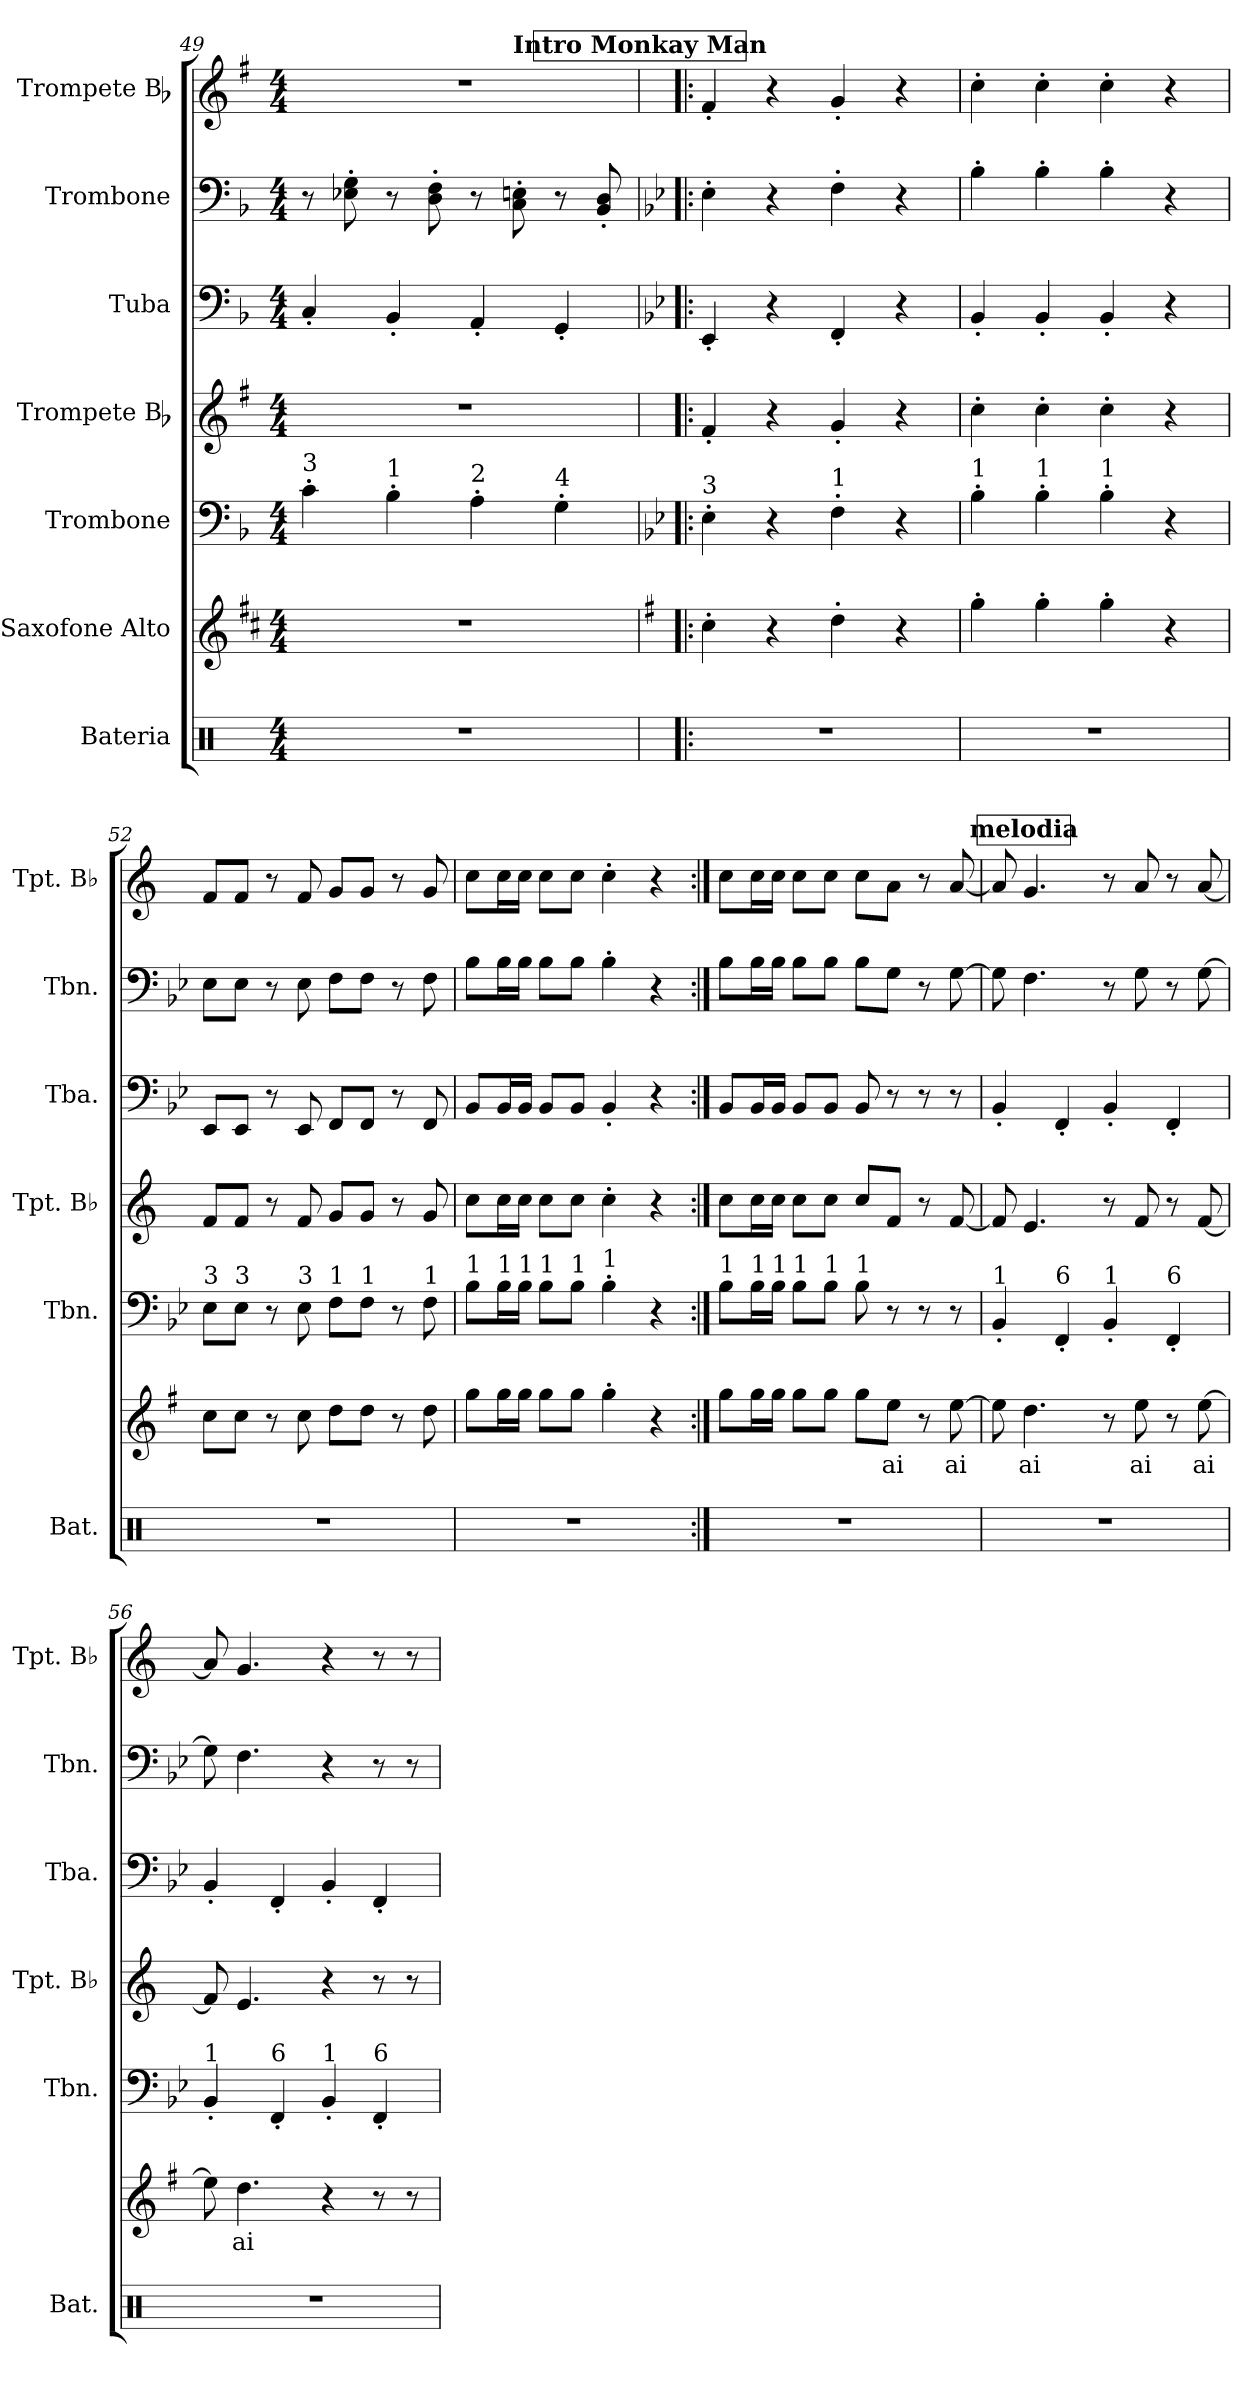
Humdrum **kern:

**kern	**kern	**text	**kern	**kern	**kern	**kern	**kern
*part7	*part6	*part6	*part5	*part4	*part3	*part2	*part1
*staff7	*staff6	*staff6	*staff5	*staff4	*staff3	*staff2	*staff1
*I"Bateria	*I"Saxofone Alto	*	*I"Trombone	*I"Trompete Bb	*I"Tuba	*I"Trombone	*I"Trompete Bb
*I'Bat.	*	*	*I'Tbn.	*I'Tpt. Bb	*I'Tba.	*I'Tbn.	*I'Tpt. Bb
*clefX	*clefG2	*	*clefF4	*clefG2	*clefF4	*clefF4	*clefG2
*	*ITrd5c9	*	*	*ITrd1c2	*	*	*ITrd1c2
*k[]	*k[b-]	*	*k[b-]	*k[b-]	*k[b-]	*k[b-]	*k[b-]
*M4/4	*M4/4	*	*M4/4	*M4/4	*M4/4	*M4/4	*M4/4
=49	=49	=49	=49	=49	=49	=49	=49
!	!	!	!LO:TX:a:t=3	!	!	!	!
1r	1r	.	4c'\	1r	4C'/	8r	1r
.	.	.	.	.	.	8E-X\' 8G\'	.
!	!	!	!LO:TX:a:t=1	!	!	!	!
.	.	.	4B-'\	.	4BB-'/	8r	.
.	.	.	.	.	.	8D\' 8F\'	.
!	!	!	!LO:TX:a:t=2	!	!	!	!
.	.	.	4A'\	.	4AA'/	8r	.
.	.	.	.	.	.	8C\' 8En\'	.
!	!	!	!LO:TX:a:t=4	!	!	!	!
.	.	.	4G'\	.	4GG'/	8r	.
.	.	.	.	.	.	8BB-/' 8D/'	.
!!LO:REH:place=s1:a:B:fs=14:t=Intro Monkay Man
=50!|:	=50!|:	=50!|:	=50!|:	=50!|:	=50!|:	=50!|:	=50!|:
*	*k[b-e-]	*	*k[b-e-]	*k[b-e-]	*k[b-e-]	*k[b-e-]	*k[b-e-]
!	!	!	!LO:TX:a:t=3	!	!	!	!
1r	4e-'\	.	4E-'\	4e-'/	4EE-'/	4E-'\	4e-'/
.	4r	.	4r	4r	4r	4r	4r
!	!	!	!LO:TX:a:t=1	!	!	!	!
.	4f'\	.	4F'\	4f'/	4FF'/	4F'\	4f'/
.	4r	.	4r	4r	4r	4r	4r
=51	=51	=51	=51	=51	=51	=51	=51
!	!	!	!LO:TX:a:t=1	!	!	!	!
1r	4b-'\	.	4B-'\	4b-'\	4BB-'/	4B-'\	4b-'\
!	!	!	!LO:TX:a:t=1	!	!	!	!
.	4b-'\	.	4B-'\	4b-'\	4BB-'/	4B-'\	4b-'\
!	!	!	!LO:TX:a:t=1	!	!	!	!
.	4b-'\	.	4B-'\	4b-'\	4BB-'/	4B-'\	4b-'\
.	4r	.	4r	4r	4r	4r	4r
=52	=52	=52	=52	=52	=52	=52	=52
!	!	!	!LO:TX:a:t=3	!	!	!	!
1r	8e-\L	.	8E-\L	8e-/L	8EE-/L	8E-\L	8e-/L
!	!	!	!LO:TX:a:t=3	!	!	!	!
.	8e-\J	.	8E-\J	8e-/J	8EE-/J	8E-\J	8e-/J
.	8r	.	8r	8r	8r	8r	8r
!	!	!	!LO:TX:a:t=3	!	!	!	!
.	8e-\	.	8E-\	8e-/	8EE-/	8E-\	8e-/
!	!	!	!LO:TX:a:t=1	!	!	!	!
.	8f\L	.	8F\L	8f/L	8FF/L	8F\L	8f/L
!	!	!	!LO:TX:a:t=1	!	!	!	!
.	8f\J	.	8F\J	8f/J	8FF/J	8F\J	8f/J
.	8r	.	8r	8r	8r	8r	8r
!	!	!	!LO:TX:a:t=1	!	!	!	!
.	8f\	.	8F\	8f/	8FF/	8F\	8f/
=53	=53	=53	=53	=53	=53	=53	=53
!	!	!	!LO:TX:a:t=1	!	!	!	!
1r	8b-\L	.	8B-\L	8b-\L	8BB-/L	8B-\L	8b-\L
!	!	!	!LO:TX:a:t=1	!	!	!	!
.	16b-\L	.	16B-\L	16b-\L	16BB-/L	16B-\L	16b-\L
!	!	!	!LO:TX:a:t=1	!	!	!	!
.	16b-\JJ	.	16B-\JJ	16b-\JJ	16BB-/JJ	16B-\JJ	16b-\JJ
!	!	!	!LO:TX:a:t=1	!	!	!	!
.	8b-\L	.	8B-\L	8b-\L	8BB-/L	8B-\L	8b-\L
!	!	!	!LO:TX:a:t=1	!	!	!	!
.	8b-\J	.	8B-\J	8b-\J	8BB-/J	8B-\J	8b-\J
!	!	!	!LO:TX:a:t=1	!	!	!	!
.	4b-'\	.	4B-'\	4b-'\	4BB-'/	4B-'\	4b-'\
.	4r	.	4r	4r	4r	4r	4r
=54:|!	=54:|!	=54:|!	=54:|!	=54:|!	=54:|!	=54:|!	=54:|!
!	!	!	!LO:TX:a:t=1	!	!	!	!
1r	8b-\L	.	8B-\L	8b-\L	8BB-/L	8B-\L	8b-\L
!	!	!	!LO:TX:a:t=1	!	!	!	!
.	16b-\L	.	16B-\L	16b-\L	16BB-/L	16B-\L	16b-\L
!	!	!	!LO:TX:a:t=1	!	!	!	!
.	16b-\JJ	.	16B-\JJ	16b-\JJ	16BB-/JJ	16B-\JJ	16b-\JJ
!	!	!	!LO:TX:a:t=1	!	!	!	!
.	8b-\L	.	8B-\L	8b-\L	8BB-/L	8B-\L	8b-\L
!	!	!	!LO:TX:a:t=1	!	!	!	!
.	8b-\J	.	8B-\J	8b-\J	8BB-/J	8B-\J	8b-\J
!	!	!	!LO:TX:a:t=1	!	!	!	!
.	8b-\L	.	8B-\	8b-/L	8BB-/	8B-\L	8b-\L
!	!	!LO:LY:b	!	!	!	!	!
.	8g\J	ai	8r	8e-/J	8r	8G\J	8g\J
.	8r	.	8r	8r	8r	8r	8r
!	!	!LO:LY:b	!	!	!	!	!
.	[8g\	ai	8r	[8e-/	8r	[8G\	[8g/
!!LO:REH:place=s1:a:B:fs=14:t=melodia:qo=0.5
=55	=55	=55	=55	=55	=55	=55	=55
!	!	!	!LO:TX:a:t=1	!	!	!	!
1r	8g\]	.	4BB-'/	8e-/]	4BB-'/	8G\]	8g/]
!	!	!LO:LY:b	!	!	!	!	!
.	4.f\	ai	.	4.d/	.	4.F\	4.f/
!	!	!	!LO:TX:a:t=6	!	!	!	!
.	.	.	4FF'/	.	4FF'/	.	.
!	!	!	!LO:TX:a:t=1	!	!	!	!
.	8r	.	4BB-'/	8r	4BB-'/	8r	8r
!	!	!LO:LY:b	!	!	!	!	!
.	8g\	ai	.	8e-/	.	8G\	8g/
!	!	!	!LO:TX:a:t=6	!	!	!	!
.	8r	.	4FF'/	8r	4FF'/	8r	8r
!	!	!LO:LY:b	!	!	!	!	!
.	[8g\	ai	.	[8e-/	.	[8G\	[8g/
=56	=56	=56	=56	=56	=56	=56	=56
!	!	!	!LO:TX:a:t=1	!	!	!	!
1r	8g\]	.	4BB-'/	8e-/]	4BB-'/	8G\]	8g/]
!	!	!LO:LY:b	!	!	!	!	!
.	4.f\	ai	.	4.d/	.	4.F\	4.f/
!	!	!	!LO:TX:a:t=6	!	!	!	!
.	.	.	4FF'/	.	4FF'/	.	.
!	!	!	!LO:TX:a:t=1	!	!	!	!
.	4r	.	4BB-'/	4r	4BB-'/	4r	4r
!	!	!	!LO:TX:a:t=6	!	!	!	!
.	8r	.	4FF'/	8r	4FF'/	8r	8r
.	8r	.	.	8r	.	8r	8r
=	=	=	=	=	=	=	=
*-	*-	*-	*-	*-	*-	*-	*-
